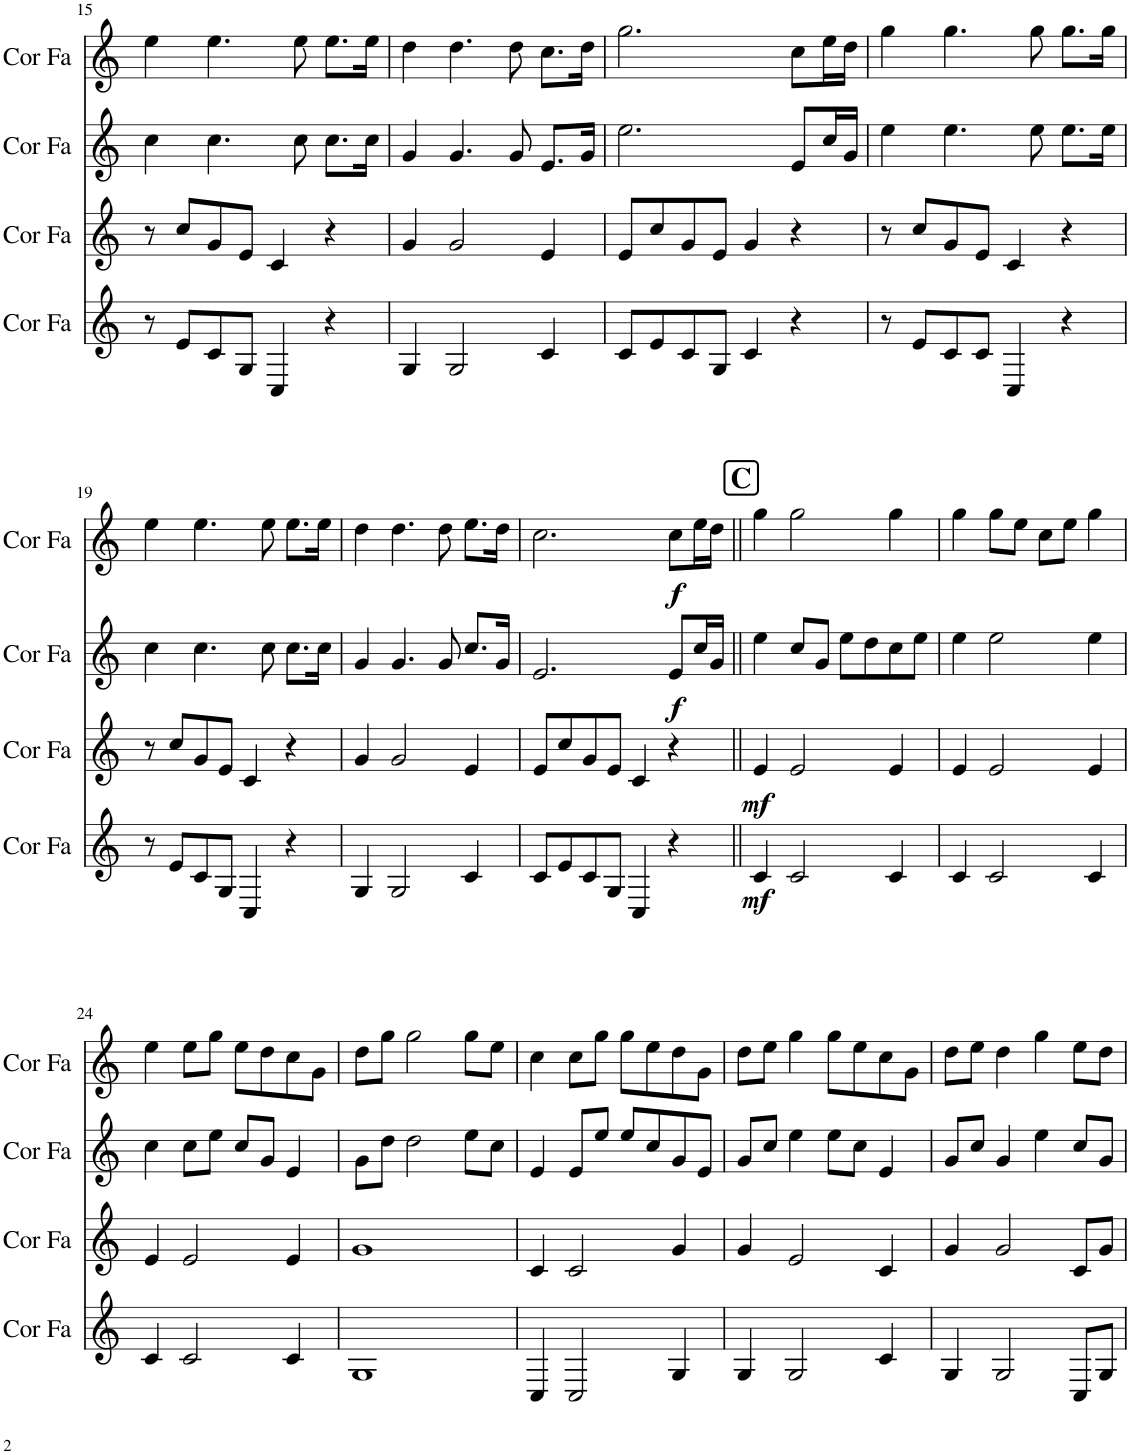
**kern	**dynam	**kern	**dynam	**kern	**dynam	**kern	**dynam
*part4	*part4	*part3	*part3	*part2	*part2	*part1	*part1
*staff4	*staff4	*staff3	*staff3	*staff2	*staff2	*staff1	*staff1
*I"Cor en Fa	*	*I"Cor en Fa	*	*I"Cor en Fa	*	*I"Cor en Fa	*
*I'Cor Fa	*	*I'Cor Fa	*	*I'Cor Fa	*	*I'Cor Fa	*
!!LO:PB:g=z
*clefG2	*	*clefG2	*	*clefG2	*	*clefG2	*
*Trd4c7	*	*Trd4c7	*	*Trd4c7	*	*Trd4c7	*
*k[]	*	*k[]	*	*k[]	*	*k[]	*
*M4/4	*	*M4/4	*	*M4/4	*	*M4/4	*
=15	=15	=15	=15	=15	=15	=15	=15
8r	.	8r	.	4cc\	.	4ee\	.
8e/L	.	8cc/L	.	.	.	.	.
8c/	.	8g/	.	4.cc\	.	4.ee\	.
8G/J	.	8e/J	.	.	.	.	.
4C/	.	4c/	.	.	.	.	.
.	.	.	.	8cc\	.	8ee\	.
4r	.	4r	.	8.cc\L	.	8.ee\L	.
.	.	.	.	16cc\Jk	.	16ee\Jk	.
=16	=16	=16	=16	=16	=16	=16	=16
4G/	.	4g/	.	4g/	.	4dd\	.
2G/	.	2g/	.	4.g/	.	4.dd\	.
.	.	.	.	8g/	.	8dd\	.
4c/	.	4e/	.	8.e/L	.	8.cc\L	.
.	.	.	.	16g/Jk	.	16dd\Jk	.
=17	=17	=17	=17	=17	=17	=17	=17
8c/L	.	8e/L	.	2.ee\	.	2.gg\	.
8e/	.	8cc/	.	.	.	.	.
8c/	.	8g/	.	.	.	.	.
8G/J	.	8e/J	.	.	.	.	.
4c/	.	4g/	.	.	.	.	.
4r	.	4r	.	8e/L	.	8cc\L	.
.	.	.	.	16cc/L	.	16ee\L	.
.	.	.	.	16g/JJ	.	16dd\JJ	.
=18	=18	=18	=18	=18	=18	=18	=18
8r	.	8r	.	4ee\	.	4gg\	.
8e/L	.	8cc/L	.	.	.	.	.
8c/	.	8g/	.	4.ee\	.	4.gg\	.
8c/J	.	8e/J	.	.	.	.	.
4C/	.	4c/	.	.	.	.	.
.	.	.	.	8ee\	.	8gg\	.
4r	.	4r	.	8.ee\L	.	8.gg\L	.
.	.	.	.	16ee\Jk	.	16gg\Jk	.
!!LO:LB:g=z
=19	=19	=19	=19	=19	=19	=19	=19
8r	.	8r	.	4cc\	.	4ee\	.
8e/L	.	8cc/L	.	.	.	.	.
8c/	.	8g/	.	4.cc\	.	4.ee\	.
8G/J	.	8e/J	.	.	.	.	.
4C/	.	4c/	.	.	.	.	.
.	.	.	.	8cc\	.	8ee\	.
4r	.	4r	.	8.cc\L	.	8.ee\L	.
.	.	.	.	16cc\Jk	.	16ee\Jk	.
=20	=20	=20	=20	=20	=20	=20	=20
4G/	.	4g/	.	4g/	.	4dd\	.
2G/	.	2g/	.	4.g/	.	4.dd\	.
.	.	.	.	8g/	.	8dd\	.
4c/	.	4e/	.	8.cc/L	.	8.ee\L	.
.	.	.	.	16g/Jk	.	16dd\Jk	.
=21	=21	=21	=21	=21	=21	=21	=21
8c/L	.	8e/L	.	2.e/	.	2.cc\	.
8e/	.	8cc/	.	.	.	.	.
8c/	.	8g/	.	.	.	.	.
8G/J	.	8e/J	.	.	.	.	.
4C/	.	4c/	.	.	.	.	.
!	!	!	!	!	!LO:DY:b	!	!LO:DY:b
4r	.	4r	.	8e/L	f	8cc\L	f
.	.	.	.	16cc/L	.	16ee\L	.
.	.	.	.	16g/JJ	.	16dd\JJ	.
!!LO:REH:place=s1:a:B:cj:fs=14:t=C
=22||	=22||	=22||	=22||	=22||	=22||	=22||	=22||
!	!LO:DY:b	!	!LO:DY:b	!	!	!	!
4c/	mf	4e/	mf	4ee\	.	4gg\	.
2c/	.	2e/	.	8cc/L	.	2gg\	.
.	.	.	.	8g/J	.	.	.
.	.	.	.	8ee\L	.	.	.
.	.	.	.	8dd\	.	.	.
4c/	.	4e/	.	8cc\	.	4gg\	.
.	.	.	.	8ee\J	.	.	.
=23	=23	=23	=23	=23	=23	=23	=23
4c/	.	4e/	.	4ee\	.	4gg\	.
2c/	.	2e/	.	2ee\	.	8gg\L	.
.	.	.	.	.	.	8ee\J	.
.	.	.	.	.	.	8cc\L	.
.	.	.	.	.	.	8ee\J	.
4c/	.	4e/	.	4ee\	.	4gg\	.
!!LO:LB:g=z
=24	=24	=24	=24	=24	=24	=24	=24
4c/	.	4e/	.	4cc\	.	4ee\	.
2c/	.	2e/	.	8cc\L	.	8ee\L	.
.	.	.	.	8ee\J	.	8gg\J	.
.	.	.	.	8cc/L	.	8ee\L	.
.	.	.	.	8g/J	.	8dd\	.
4c/	.	4e/	.	4e/	.	8cc\	.
.	.	.	.	.	.	8g\J	.
=25	=25	=25	=25	=25	=25	=25	=25
1G	.	1g	.	8g\L	.	8dd\L	.
.	.	.	.	8dd\J	.	8gg\J	.
.	.	.	.	2dd\	.	2gg\	.
.	.	.	.	8ee\L	.	8gg\L	.
.	.	.	.	8cc\J	.	8ee\J	.
=26	=26	=26	=26	=26	=26	=26	=26
4C/	.	4c/	.	4e/	.	4cc\	.
2C/	.	2c/	.	8e/L	.	8cc\L	.
.	.	.	.	8ee/J	.	8gg\J	.
.	.	.	.	8ee/L	.	8gg\L	.
.	.	.	.	8cc/	.	8ee\	.
4G/	.	4g/	.	8g/	.	8dd\	.
.	.	.	.	8e/J	.	8g\J	.
=27	=27	=27	=27	=27	=27	=27	=27
4G/	.	4g/	.	8g/L	.	8dd\L	.
.	.	.	.	8cc/J	.	8ee\J	.
2G/	.	2e/	.	4ee\	.	4gg\	.
.	.	.	.	8ee\L	.	8gg\L	.
.	.	.	.	8cc\J	.	8ee\	.
4c/	.	4c/	.	4e/	.	8cc\	.
.	.	.	.	.	.	8g\J	.
=28	=28	=28	=28	=28	=28	=28	=28
4G/	.	4g/	.	8g/L	.	8dd\L	.
.	.	.	.	8cc/J	.	8ee\J	.
2G/	.	2g/	.	4g/	.	4dd\	.
.	.	.	.	4ee\	.	4gg\	.
8C/L	.	8c/L	.	8cc/L	.	8ee\L	.
8G/J	.	8g/J	.	8g/J	.	8dd\J	.
=	=	=	=	=	=	=	=
*-	*-	*-	*-	*-	*-	*-	*-
